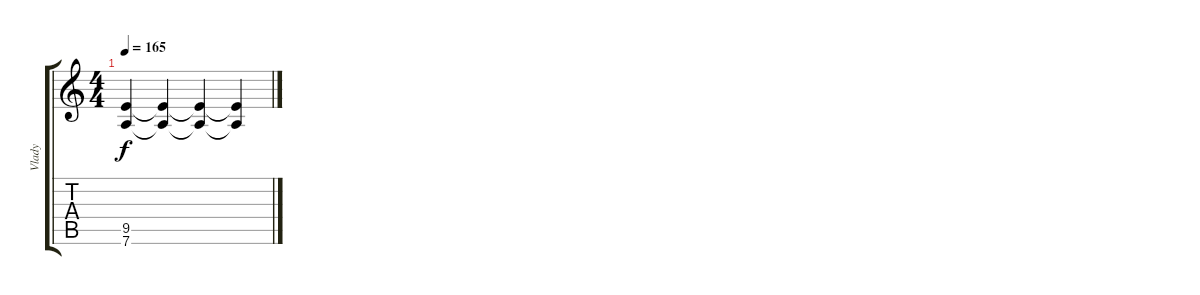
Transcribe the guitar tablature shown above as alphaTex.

\track ("Vlady" "Vlady") {instrument distortionguitar}
\staff {score tabs}
\tuning (D4 A3 F3 C3 G2 D2) {hide}
\ts (4 4)
\tempo 165
\clef g2
\ks c
(9.5 7.6).4{dy f} (9.5{t} 7.6{t}).4 (9.5{t} 7.6{t}).4 (9.5{t} 7.6{t}).4
